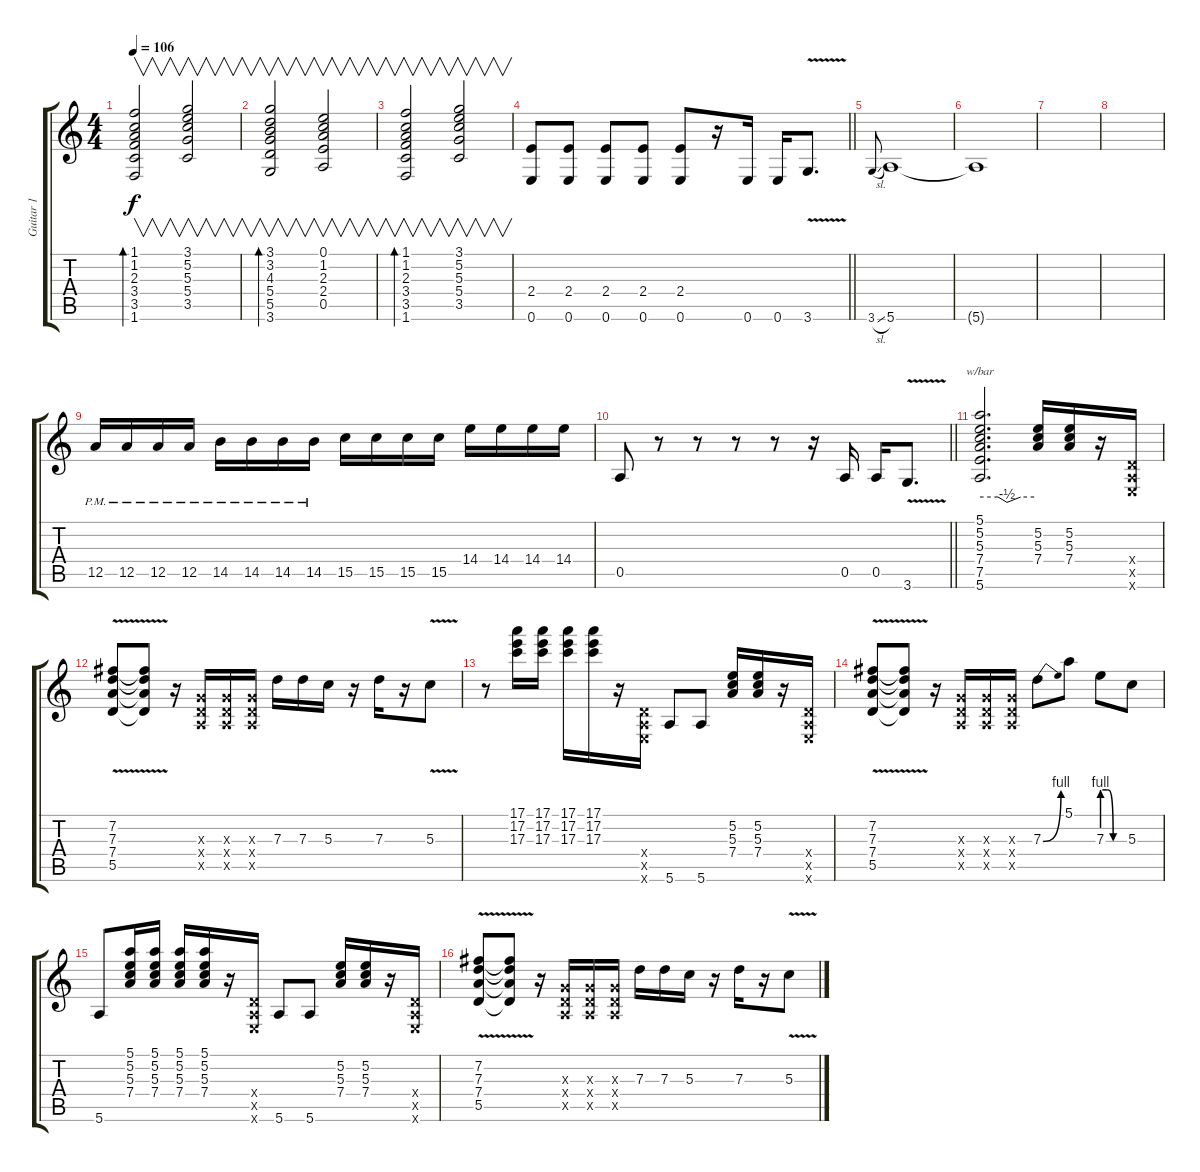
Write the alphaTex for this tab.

\track ("Guitar 1" "Guitar 1") {instrument overdrivenguitar}
\staff {score tabs}
\tuning (E4 B3 G3 D3 A2 E2) {hide}
\ts (4 4)
\tempo 106
\clef g2
\ks c
(1.1 1.2 2.3 3.4 3.5 1.6).2{v bd 60 dy f} (3.1 5.2 5.3 5.4 3.5).2{v} |
(3.1 3.2 4.3 5.4 5.5 3.6).2{v bd 60} (0.1 1.2 2.3 2.4 0.5).2{v} |
(1.1 1.2 2.3 3.4 3.5 1.6).2{v bd 60} (3.1 5.2 5.3 5.4 3.5).2{v} |
\barLineRight lightlight
(2.4 0.6).8 (2.4 0.6).8 (2.4 0.6).8 (2.4 0.6).8 (2.4 0.6).8 r.16 0.6.16 0.6.16 3.6{v}.8{d} |
3.6{sl}.8{gr onbeat} 5.6.1 |
5.6{t}.1 |
|
|
12.5{pm}.16 12.5{pm}.16 12.5{pm}.16 12.5{pm}.16 14.5{pm}.16 14.5{pm}.16 14.5{pm}.16 14.5{pm}.16 15.5.16 15.5.16 15.5.16 15.5.16 14.4.16 14.4.16 14.4.16 14.4.16 |
\barLineRight lightlight
0.5.8 r.8 r.8 r.8 r.8 r.16 0.5.16 0.5.16 3.6{v}.8{d} |
(5.1 5.2 5.3 7.4 7.5 5.6).2{d tbe (custom default 0 0 20 0 30 -2 45 0 60 0) volume 12 balance 8} (5.2 5.3 7.4).16 (5.2 5.3 7.4).16 r.16 (0.4{x} 0.5{x} 0.6{x}).16 |
(7.2{v} 7.3{v} 7.4{v} 5.5{v}).8 (7.2{t} 7.3{t} 7.4{t} 5.5{t}).8 r.16 (0.3{x} 0.4{x} 0.5{x}).16 (0.3{x} 0.4{x} 0.5{x}).16 (0.3{x} 0.4{x} 0.5{x}).16 7.3.16 7.3.16 5.3.16 r.16 7.3.16 r.16 5.3{v}.8 |
r.8 (17.1 17.2 17.3).16 (17.1 17.2 17.3).16 (17.1 17.2 17.3).16 (17.1 17.2 17.3).16 r.16 (0.4{x} 0.5{x} 0.6{x}).16 5.6.8 5.6.8 (5.2 5.3 7.4).16 (5.2 5.3 7.4).16 r.16 (0.4{x} 0.5{x} 0.6{x}).16 |
(7.2{v} 7.3{v} 7.4{v} 5.5{v}).8 (7.2{t} 7.3{t} 7.4{t} 5.5{t}).8 r.16 (0.3{x} 0.4{x} 0.5{x}).16 (0.3{x} 0.4{x} 0.5{x}).16 (0.3{x} 0.4{x} 0.5{x}).16 7.3{be (bend 0 0 60 4)}.8 5.1.8 7.3{be (custom 0 4 15 4 30 0 60 0)}.8 5.3.8 |
5.6.8 (5.1 5.2 5.3 7.4).16 (5.1 5.2 5.3 7.4).16 (5.1 5.2 5.3 7.4).16 (5.1 5.2 5.3 7.4).16 r.16 (0.4{x} 0.5{x} 0.6{x}).16 5.6.8 5.6.8 (5.2 5.3 7.4).16 (5.2 5.3 7.4).16 r.16 (0.4{x} 0.5{x} 0.6{x}).16 |
(7.2{v} 7.3{v} 7.4{v} 5.5{v}).8 (7.2{t} 7.3{t} 7.4{t} 5.5{t}).8 r.16 (0.3{x} 0.4{x} 0.5{x}).16 (0.3{x} 0.4{x} 0.5{x}).16 (0.3{x} 0.4{x} 0.5{x}).16 7.3.16 7.3.16 5.3.16 r.16 7.3.16 r.16 5.3{v}.8
